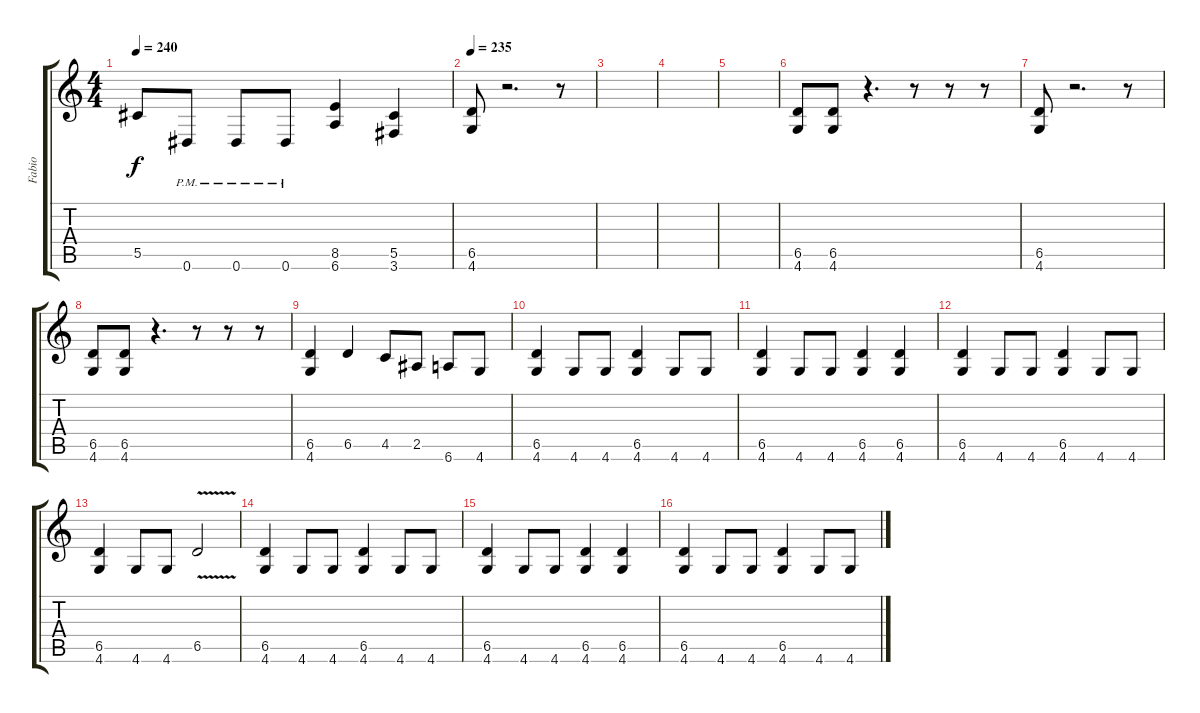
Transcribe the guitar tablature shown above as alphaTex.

\track ("Fabio" "Fabio") {instrument distortionguitar}
\staff {score tabs}
\tuning (Eb4 Bb3 Gb3 Db3 Ab2 Eb2) {hide}
\ts (4 4)
\tempo 240
\clef g2
\ks c
5.5.8{dy f} 0.6{pm}.8 0.6{pm}.8 0.6{pm}.8 (8.5 6.6).4 (5.5 3.6).4 |
\tempo 235
(6.5 4.6).8 r.2{d} r.8 |
|
|
|
(6.5 4.6).8 (6.5 4.6).8 r.4{d} r.8 r.8 r.8 |
(6.5 4.6).8 r.2{d} r.8 |
(6.5 4.6).8 (6.5 4.6).8 r.4{d} r.8 r.8 r.8 |
(6.5 4.6).4 6.5.4 4.5.8 2.5.8 6.6.8 4.6.8 |
(6.5 4.6).4 4.6.8 4.6.8 (6.5 4.6).4 4.6.8 4.6.8 |
(6.5 4.6).4 4.6.8 4.6.8 (6.5 4.6).4 (6.5 4.6).4 |
(6.5 4.6).4 4.6.8 4.6.8 (6.5 4.6).4 4.6.8 4.6.8 |
(6.5 4.6).4 4.6.8 4.6.8 6.5{v}.2 |
(6.5 4.6).4 4.6.8 4.6.8 (6.5 4.6).4 4.6.8 4.6.8 |
(6.5 4.6).4 4.6.8 4.6.8 (6.5 4.6).4 (6.5 4.6).4 |
(6.5 4.6).4 4.6.8 4.6.8 (6.5 4.6).4 4.6.8 4.6.8
